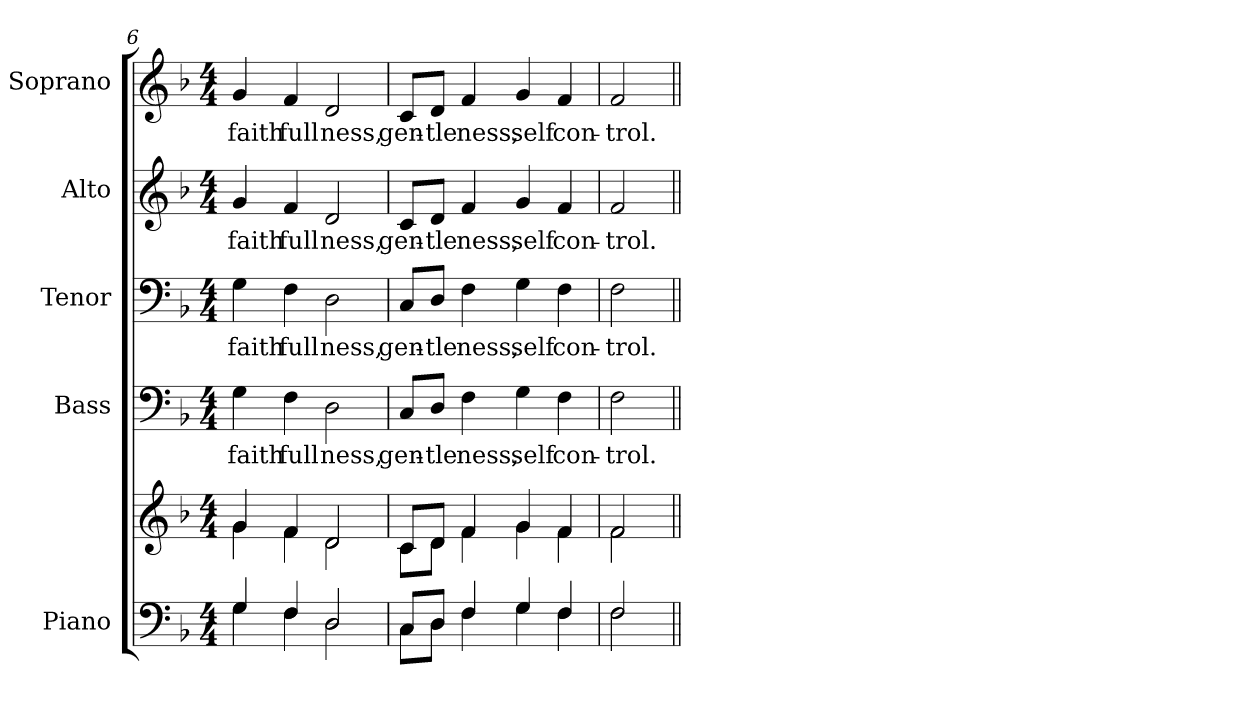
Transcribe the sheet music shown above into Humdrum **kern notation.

**kern	**kern	**kern	**text	**kern	**text	**kern	**text	**kern	**text
*part5	*part5	*part4	*part4	*part3	*part3	*part2	*part2	*part1	*part1
*staff6	*staff5	*staff4	*staff4	*staff3	*staff3	*staff2	*staff2	*staff1	*staff1
*I"Piano	*	*I"Bass	*	*I"Tenor	*	*I"Alto	*	*I"Soprano	*
*I'Pno.	*	*I'B.	*	*I'T.	*	*I'A.	*	*I'S.	*
*clefF4	*clefG2	*clefF4	*	*clefF4	*	*clefG2	*	*clefG2	*
*k[b-]	*k[b-]	*k[b-]	*	*k[b-]	*	*k[b-]	*	*k[b-]	*
*F:	*F:	*F:	*	*F:	*	*F:	*	*F:	*
*M4/4	*M4/4	*M4/4	*	*M4/4	*	*M4/4	*	*M4/4	*
=6	=6	=6	=6	=6	=6	=6	=6	=6	=6
*^	*^	*	*	*	*	*	*	*	*
!	!	!	!	!	!LO:LY:b:color=#000000	!	!	!	!	!	!
!	!	!	!	!	!	!	!LO:LY:b:color=#000000	!	!	!	!
!	!	!	!	!	!	!	!	!	!LO:LY:b:color=#000000	!	!
!	!	!	!	!	!	!	!	!	!	!	!LO:LY:b:color=#000000
4Gi/	4Gi\	4gi/	4gi\	4Gi\	faith	4Gi\	faith	4gi/	faith	4gi/	faith
!	!	!	!	!	!LO:LY:b:color=#000000	!	!	!	!	!	!
!	!	!	!	!	!	!	!LO:LY:b:color=#000000	!	!	!	!
!	!	!	!	!	!	!	!	!	!LO:LY:b:color=#000000	!	!
!	!	!	!	!	!	!	!	!	!	!	!LO:LY:b:color=#000000
4Fi/	4Fi\	4fi/	4fi\	4Fi\	full	4Fi\	full	4fi/	full	4fi/	full
!	!	!	!	!	!LO:LY:b:color=#000000	!	!	!	!	!	!
!	!	!	!	!	!	!	!LO:LY:b:color=#000000	!	!	!	!
!	!	!	!	!	!	!	!	!	!LO:LY:b:color=#000000	!	!
!	!	!	!	!	!	!	!	!	!	!	!LO:LY:b:color=#000000
2Di/	2Di\	2di/	2di\	2Di\	ness,	2Di\	ness,	2di/	ness,	2di/	ness,
!!LO:PB:g=z
=7	=7	=7	=7	=7	=7	=7	=7	=7	=7	=7	=7
!	!	!	!	!	!LO:LY:b:color=#000000	!	!	!	!	!	!
!	!	!	!	!	!	!	!LO:LY:b:color=#000000	!	!	!	!
!	!	!	!	!	!	!	!	!	!LO:LY:b:color=#000000	!	!
!	!	!	!	!	!	!	!	!	!	!	!LO:LY:b:color=#000000
8Ci/L	8Ci\L	8ci/L	8ci\L	8Ci/L	gen-	8Ci/L	gen-	8ci/L	gen-	8ci/L	gen-
!	!	!	!	!	!LO:LY:b:color=#000000	!	!	!	!	!	!
!	!	!	!	!	!	!	!LO:LY:b:color=#000000	!	!	!	!
!	!	!	!	!	!	!	!	!	!LO:LY:b:color=#000000	!	!
!	!	!	!	!	!	!	!	!	!	!	!LO:LY:b:color=#000000
8Di/J	8Di\J	8di/J	8di\J	8Di/J	-tle	8Di/J	-tle	8di/J	-tle	8di/J	-tle
!	!	!	!	!	!LO:LY:b:color=#000000	!	!	!	!	!	!
!	!	!	!	!	!	!	!LO:LY:b:color=#000000	!	!	!	!
!	!	!	!	!	!	!	!	!	!LO:LY:b:color=#000000	!	!
!	!	!	!	!	!	!	!	!	!	!	!LO:LY:b:color=#000000
4Fi/	4Fi\	4fi/	4fi\	4Fi\	ness,	4Fi\	ness,	4fi/	ness,	4fi/	ness,
!	!	!	!	!	!LO:LY:b:color=#000000	!	!	!	!	!	!
!	!	!	!	!	!	!	!LO:LY:b:color=#000000	!	!	!	!
!	!	!	!	!	!	!	!	!	!LO:LY:b:color=#000000	!	!
!	!	!	!	!	!	!	!	!	!	!	!LO:LY:b:color=#000000
4Gi/	4Gi\	4gi/	4gi\	4Gi\	self	4Gi\	self	4gi/	self	4gi/	self
!	!	!	!	!	!LO:LY:b:color=#000000	!	!	!	!	!	!
!	!	!	!	!	!	!	!LO:LY:b:color=#000000	!	!	!	!
!	!	!	!	!	!	!	!	!	!LO:LY:b:color=#000000	!	!
!	!	!	!	!	!	!	!	!	!	!	!LO:LY:b:color=#000000
4Fi/	4Fi\	4fi/	4fi\	4Fi\	con-	4Fi\	con-	4fi/	con-	4fi/	con-
=8	=8	=8	=8	=8	=8	=8	=8	=8	=8	=8	=8
!	!	!	!	!	!LO:LY:b:color=#000000	!	!	!	!	!	!
!	!	!	!	!	!	!	!LO:LY:b:color=#000000	!	!	!	!
!	!	!	!	!	!	!	!	!	!LO:LY:b:color=#000000	!	!
!	!	!	!	!	!	!	!	!	!	!	!LO:LY:b:color=#000000
2Fi/	2Fi\	2fi/	2fi\	2Fi\	-trol.	2Fi\	-trol.	2fi/	-trol.	2fi/	-trol.
*v	*v	*	*	*	*	*	*	*	*	*	*
*	*v	*v	*	*	*	*	*	*	*	*
=||	=||	=||	=||	=||	=||	=||	=||	=||	=||
*-	*-	*-	*-	*-	*-	*-	*-	*-	*-
